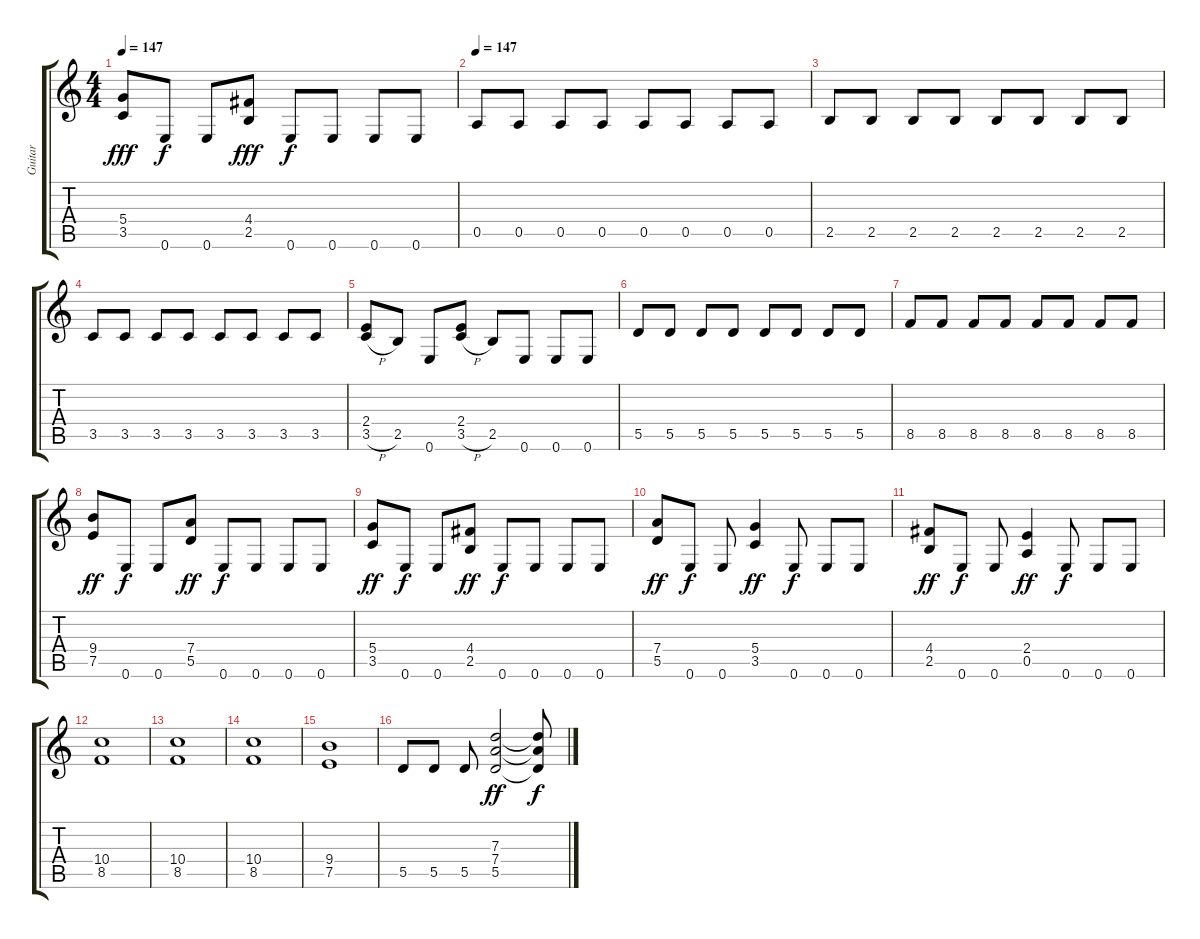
\track ("Guitar" "Guitar") {instrument distortionguitar}
\staff {score tabs}
\tuning (E4 B3 G3 D3 A2 E2) {hide}
\ts (4 4)
\tempo 147
\clef g2
\ks c
(5.4 3.5).8{dy fff} 0.6.8{dy f} 0.6.8 (4.4 2.5).8{dy fff} 0.6.8{dy f} 0.6.8 0.6.8 0.6.8 |
\tempo 147
0.5.8 0.5.8 0.5.8 0.5.8 0.5.8 0.5.8 0.5.8 0.5.8 |
2.5.8 2.5.8 2.5.8 2.5.8 2.5.8 2.5.8 2.5.8 2.5.8 |
3.5.8 3.5.8 3.5.8 3.5.8 3.5.8 3.5.8 3.5.8 3.5.8 |
(2.4 3.5{h}).8 2.5.8 0.6.8 (2.4 3.5{h}).8 2.5.8 0.6.8 0.6.8 0.6.8 |
5.5.8 5.5.8 5.5.8 5.5.8 5.5.8 5.5.8 5.5.8 5.5.8 |
8.5.8 8.5.8 8.5.8 8.5.8 8.5.8 8.5.8 8.5.8 8.5.8 |
(9.4 7.5).8{dy ff} 0.6.8{dy f} 0.6.8 (7.4 5.5).8{dy ff} 0.6.8{dy f} 0.6.8 0.6.8 0.6.8 |
(5.4 3.5).8{dy ff} 0.6.8{dy f} 0.6.8 (4.4 2.5).8{dy ff} 0.6.8{dy f} 0.6.8 0.6.8 0.6.8 |
(7.4 5.5).8{dy ff} 0.6.8{dy f} 0.6.8 (5.4 3.5).4{dy ff} 0.6.8{dy f} 0.6.8 0.6.8 |
(4.4 2.5).8{dy ff} 0.6.8{dy f} 0.6.8 (2.4 0.5).4{dy ff} 0.6.8{dy f} 0.6.8 0.6.8 |
(10.4 8.5).1 |
(10.4 8.5).1 |
(10.4 8.5).1 |
(9.4 7.5).1 |
5.5.8 5.5.8 5.5.8 (7.3 7.4 5.5).2{dy ff} (7.3{t} 7.4{t} 5.5{t}).8{dy f}
